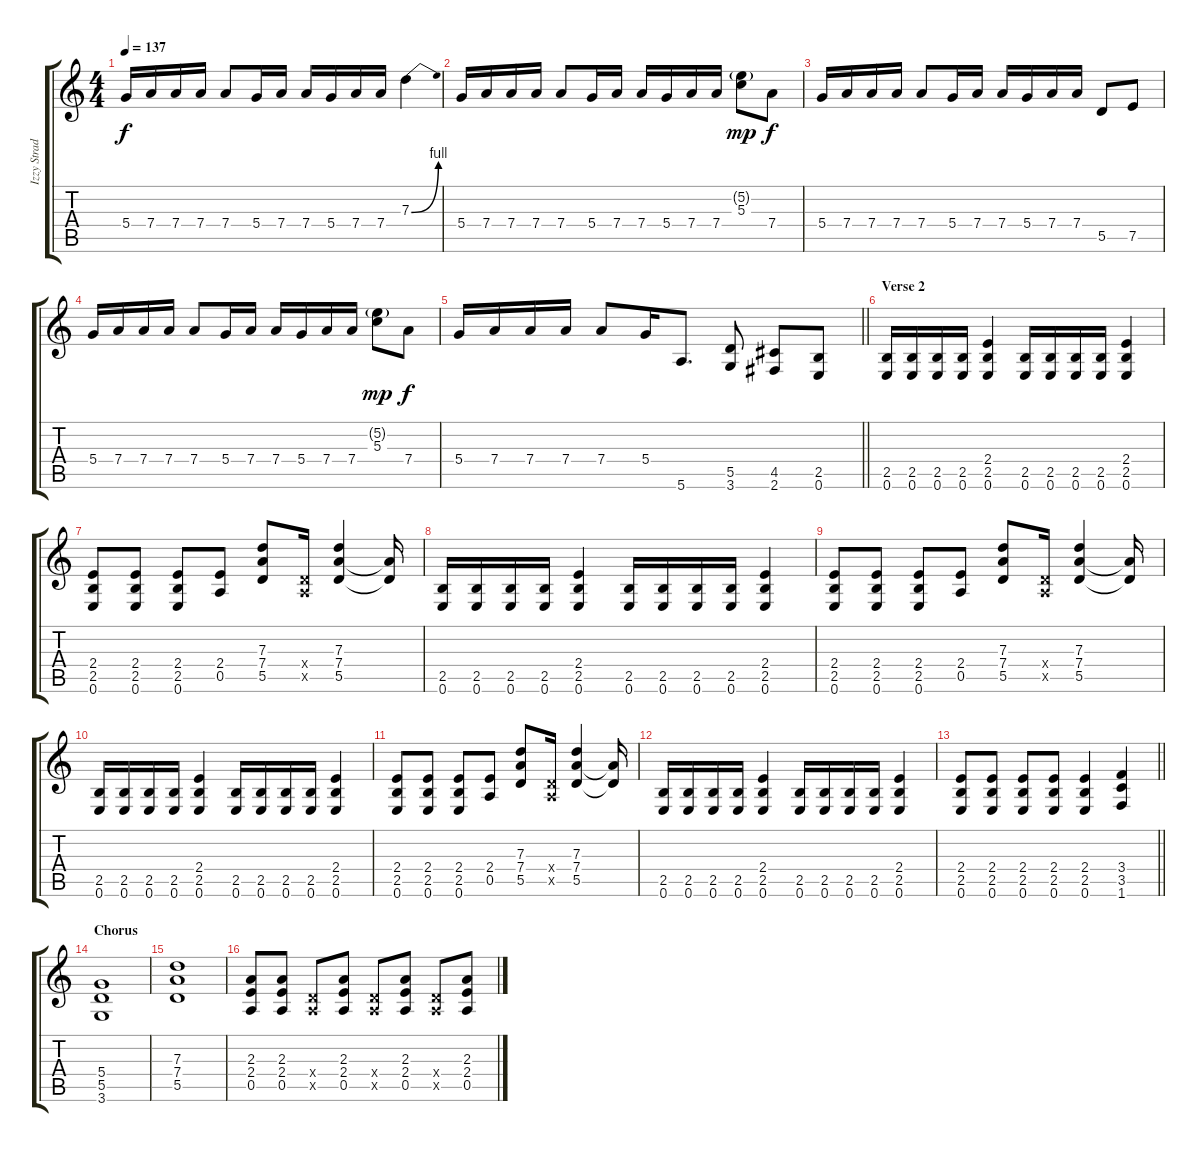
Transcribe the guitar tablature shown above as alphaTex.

\track ("Izzy Stradlin" "Izzy Strad") {instrument overdrivenguitar}
\staff {score tabs}
\tuning (E4 B3 G3 D3 A2 E2) {hide}
\ts (4 4)
\tempo 137
\clef g2
\ks c
5.4.16{dy f} 7.4.16 7.4.16 7.4.16 7.4.8 5.4.16 7.4.16 7.4.16 5.4.16 7.4.16 7.4.16 7.3{be (bend 0 0 60 4)}.4 |
5.4.16 7.4.16 7.4.16 7.4.16 7.4.8 5.4.16 7.4.16 7.4.16 5.4.16 7.4.16 7.4.16 (5.2{g} 5.3).8{dy mp} 7.4.8{dy f} |
5.4.16 7.4.16 7.4.16 7.4.16 7.4.8 5.4.16 7.4.16 7.4.16 5.4.16 7.4.16 7.4.16 5.5.8 7.5.8 |
5.4.16 7.4.16 7.4.16 7.4.16 7.4.8 5.4.16 7.4.16 7.4.16 5.4.16 7.4.16 7.4.16 (5.2{g} 5.3).8{dy mp} 7.4.8{dy f} |
\barLineRight lightlight
5.4.16 7.4.16 7.4.16 7.4.16 7.4.8 5.4.16 5.6.8{d} (5.5 3.6).8 (4.5 2.6).8 (2.5 0.6).8 |
\section ("" "Verse 2")
(2.5 0.6).16 (2.5 0.6).16 (2.5 0.6).16 (2.5 0.6).16 (2.4 2.5 0.6).4 (2.5 0.6).16 (2.5 0.6).16 (2.5 0.6).16 (2.5 0.6).16 (2.4 2.5 0.6).4 |
(2.4 2.5 0.6).8 (2.4 2.5 0.6).8 (2.4 2.5 0.6).8 (2.4 0.5).8 (7.3 7.4 5.5).8 (0.4{x} 0.5{x}).16 (7.3 7.4 5.5).4 (7.4{t} 5.5{t}).16 |
(2.5 0.6).16 (2.5 0.6).16 (2.5 0.6).16 (2.5 0.6).16 (2.4 2.5 0.6).4 (2.5 0.6).16 (2.5 0.6).16 (2.5 0.6).16 (2.5 0.6).16 (2.4 2.5 0.6).4 |
(2.4 2.5 0.6).8 (2.4 2.5 0.6).8 (2.4 2.5 0.6).8 (2.4 0.5).8 (7.3 7.4 5.5).8 (0.4{x} 0.5{x}).16 (7.3 7.4 5.5).4 (7.4{t} 5.5{t}).16 |
(2.5 0.6).16 (2.5 0.6).16 (2.5 0.6).16 (2.5 0.6).16 (2.4 2.5 0.6).4 (2.5 0.6).16 (2.5 0.6).16 (2.5 0.6).16 (2.5 0.6).16 (2.4 2.5 0.6).4 |
(2.4 2.5 0.6).8 (2.4 2.5 0.6).8 (2.4 2.5 0.6).8 (2.4 0.5).8 (7.3 7.4 5.5).8 (0.4{x} 0.5{x}).16 (7.3 7.4 5.5).4 (7.4{t} 5.5{t}).16 |
(2.5 0.6).16 (2.5 0.6).16 (2.5 0.6).16 (2.5 0.6).16 (2.4 2.5 0.6).4 (2.5 0.6).16 (2.5 0.6).16 (2.5 0.6).16 (2.5 0.6).16 (2.4 2.5 0.6).4 |
\barLineRight lightlight
(2.4 2.5 0.6).8 (2.4 2.5 0.6).8 (2.4 2.5 0.6).8 (2.4 2.5 0.6).8 (2.4 2.5 0.6).4 (3.4 3.5 1.6).4 |
\section ("" "Chorus")
(5.4 5.5 3.6).1 |
(7.3 7.4 5.5).1 |
(2.3 2.4 0.5).8 (2.3 2.4 0.5).8 (0.4{x} 0.5{x}).8 (2.3 2.4 0.5).8 (0.4{x} 0.5{x}).8 (2.3 2.4 0.5).8 (0.4{x} 0.5{x}).8 (2.3 2.4 0.5).8
